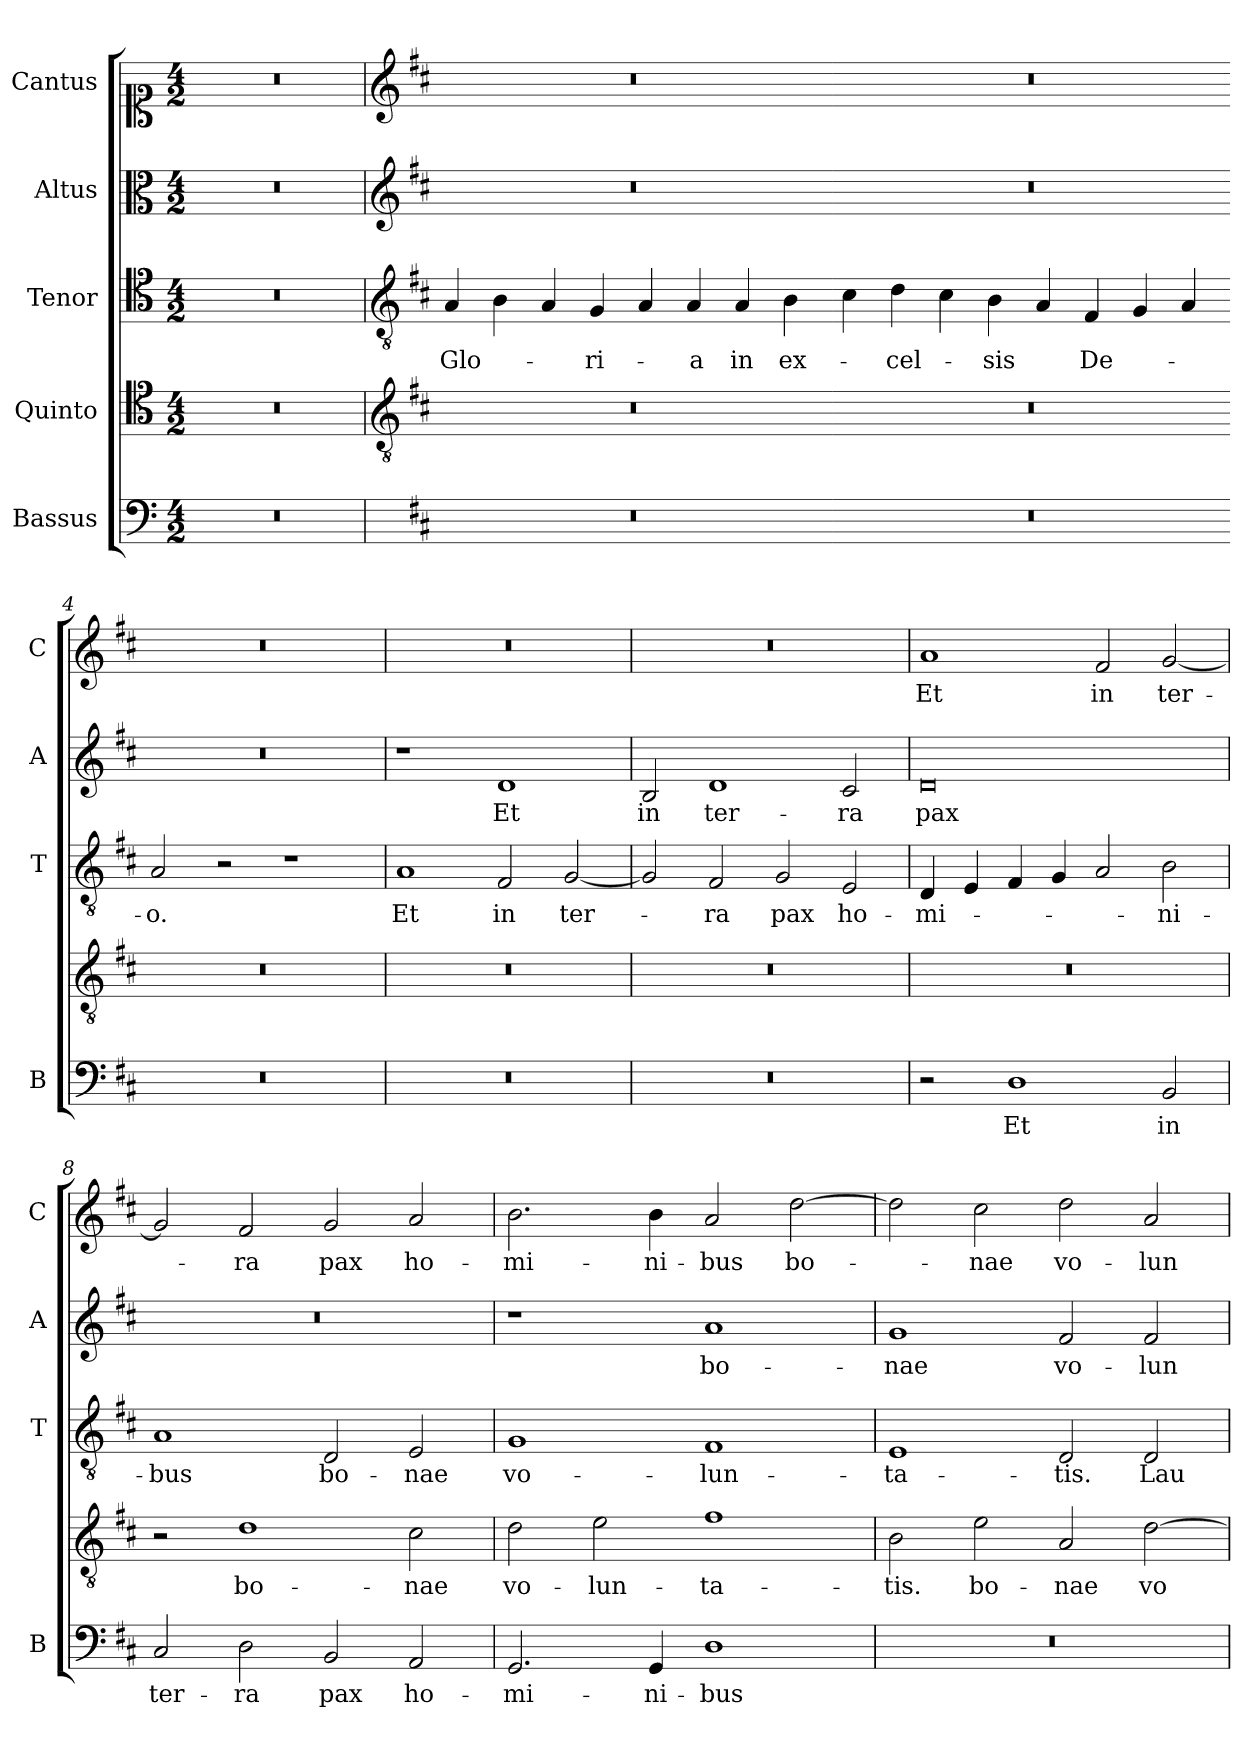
**kern	**text	**kern	**text	**kern	**text	**kern	**text	**kern	**text
*part5	*part5	*part4	*part4	*part3	*part3	*part2	*part2	*part1	*part1
*staff5	*staff5	*staff4	*staff4	*staff3	*staff3	*staff2	*staff2	*staff1	*staff1
*I"Bassus	*	*I"Quinto	*	*I"Tenor	*	*I"Altus	*	*I"Cantus	*
*I'B	*	*	*	*I'T	*	*I'A	*	*I'C	*
*clefF4	*	*clefC4	*	*clefC4	*	*clefC3	*	*clefC1	*
*k[]	*	*k[]	*	*k[]	*	*k[]	*	*k[]	*
*C:	*	*C:	*	*C:	*	*C:	*	*C:	*
*M4/2	*	*M4/2	*	*M4/2	*	*M4/2	*	*M4/2	*
=1	=1	=1	=1	=1	=1	=1	=1	=1	=1
0r	.	0r	.	0r	.	0r	.	0r	.
=2	=2	=2	=2	=2	=2	=2	=2	=2	=2
*	*	*clefGv2	*	*clefGv2	*	*clefG2	*	*clefG2	*
*k[f#c#]	*	*k[f#c#]	*	*k[f#c#]	*	*k[f#c#]	*	*k[f#c#]	*
*D:	*	*D:	*	*D:	*	*D:	*	*D:	*
!	!	!	!	!	!LO:LY:b	!	!	!	!
0r	.	0r	.	4A/	Glo-	0r	.	0r	.
.	.	.	.	4B\	.	.	.	.	.
.	.	.	.	4A/	.	.	.	.	.
!	!	!	!	!	!LO:LY:b	!	!	!	!
.	.	.	.	4G/	-ri-	.	.	.	.
.	.	.	.	4A/	.	.	.	.	.
!	!	!	!	!	!LO:LY:b	!	!	!	!
.	.	.	.	4A/	-a	.	.	.	.
!	!	!	!	!	!LO:LY:b	!	!	!	!
.	.	.	.	4A/	in	.	.	.	.
!	!	!	!	!	!LO:LY:b	!	!	!	!
.	.	.	.	4B\	ex-	.	.	.	.
=3-	=3-	=3-	=3-	=3-	=3-	=3-	=3-	=3-	=3-
0r	.	0r	.	4c#\	.	0r	.	0r	.
!	!	!	!	!	!LO:LY:b	!	!	!	!
.	.	.	.	4d\	-cel-	.	.	.	.
.	.	.	.	4c#\	.	.	.	.	.
!	!	!	!	!	!LO:LY:b	!	!	!	!
.	.	.	.	4B\	-sis	.	.	.	.
.	.	.	.	4A/	.	.	.	.	.
!	!	!	!	!	!LO:LY:b	!	!	!	!
.	.	.	.	4F#/	De-	.	.	.	.
.	.	.	.	4G/	.	.	.	.	.
.	.	.	.	4A/	.	.	.	.	.
=4-	=4-	=4-	=4-	=4-	=4-	=4-	=4-	=4-	=4-
!	!	!	!	!	!LO:LY:b	!	!	!	!
0r	.	0r	.	2A/	-o.	0r	.	0r	.
.	.	.	.	2r	.	.	.	.	.
.	.	.	.	1r	.	.	.	.	.
!!LO:LB:g=z
=5	=5	=5	=5	=5	=5	=5	=5	=5	=5
!	!	!	!	!	!LO:LY:b	!	!	!	!
0r	.	0r	.	1A	Et	1r	.	0r	.
!	!	!	!	!	!LO:LY:b	!	!LO:LY:b	!	!
.	.	.	.	2F#/	in	1d	Et	.	.
!	!	!	!	!	!LO:LY:b	!	!	!	!
.	.	.	.	[2G/	ter-	.	.	.	.
=6	=6	=6	=6	=6	=6	=6	=6	=6	=6
!	!	!	!	!	!	!	!LO:LY:b	!	!
0r	.	0r	.	2G/]	.	2B/	in	0r	.
!	!	!	!	!	!LO:LY:b	!	!LO:LY:b	!	!
.	.	.	.	2F#/	-ra	1d	ter-	.	.
!	!	!	!	!	!LO:LY:b	!	!	!	!
.	.	.	.	2G/	pax	.	.	.	.
!	!	!	!	!	!LO:LY:b	!	!LO:LY:b	!	!
.	.	.	.	2E/	ho-	2c#/	-ra	.	.
=7	=7	=7	=7	=7	=7	=7	=7	=7	=7
!	!	!	!	!	!LO:LY:b	!	!LO:LY:b	!	!LO:LY:b
2r	.	0r	.	4D/	-mi-	0d	pax	1a	Et
.	.	.	.	4E/	.	.	.	.	.
!	!LO:LY:b	!	!	!	!	!	!	!	!
1D	Et	.	.	4F#/	.	.	.	.	.
.	.	.	.	4G/	.	.	.	.	.
!	!	!	!	!	!	!	!	!	!LO:LY:b
.	.	.	.	2A/	.	.	.	2f#/	in
!	!LO:LY:b	!	!	!	!LO:LY:b	!	!	!	!LO:LY:b
2BB/	in	.	.	2B\	-ni-	.	.	[2g/	ter-
=8	=8	=8	=8	=8	=8	=8	=8	=8	=8
!	!LO:LY:b	!	!	!	!LO:LY:b	!	!	!	!
2C#/	ter-	2r	.	1A	-bus	0r	.	2g/]	.
!	!LO:LY:b	!	!LO:LY:b	!	!	!	!	!	!LO:LY:b
2D\	-ra	1d	bo-	.	.	.	.	2f#/	-ra
!	!LO:LY:b	!	!	!	!LO:LY:b	!	!	!	!LO:LY:b
2BB/	pax	.	.	2D/	bo-	.	.	2g/	pax
!	!LO:LY:b	!	!LO:LY:b	!	!LO:LY:b	!	!	!	!LO:LY:b
2AA/	ho-	2c#\	-nae	2E/	-nae	.	.	2a/	ho-
=9	=9	=9	=9	=9	=9	=9	=9	=9	=9
!	!LO:LY:b	!	!LO:LY:b	!	!LO:LY:b	!	!	!	!LO:LY:b
2.GG/	-mi-	2d\	vo-	1G	vo-	1r	.	2.b\	-mi-
!	!	!	!LO:LY:b	!	!	!	!	!	!
.	.	2e\	-lun-	.	.	.	.	.	.
!	!LO:LY:b	!	!	!	!	!	!	!	!LO:LY:b
4GG/	-ni-	.	.	.	.	.	.	4b\	-ni-
!	!LO:LY:b	!	!LO:LY:b	!	!LO:LY:b	!	!LO:LY:b	!	!LO:LY:b
1D	-bus	1f#	-ta-	1F#	-lun-	1a	bo-	2a/	-bus
!	!	!	!	!	!	!	!	!	!LO:LY:b
.	.	.	.	.	.	.	.	[2dd\	bo-
!!LO:PB:g=z
=10	=10	=10	=10	=10	=10	=10	=10	=10	=10
!	!	!	!LO:LY:b	!	!LO:LY:b	!	!LO:LY:b	!	!
0r	.	2B\	-tis.	1E	-ta-	1g	-nae	2dd\]	.
!	!	!	!LO:LY:b	!	!	!	!	!	!LO:LY:b
.	.	2e\	bo-	.	.	.	.	2cc#\	-nae
!	!	!	!LO:LY:b	!	!LO:LY:b	!	!LO:LY:b	!	!LO:LY:b
.	.	2A/	-nae	2D/	-tis.	2f#/	vo-	2dd\	vo-
!	!	!	!LO:LY:b	!	!LO:LY:b	!	!LO:LY:b	!	!LO:LY:b
.	.	[2d\	vo-	2D/	Lau-	2f#/	-lun-	2a/	-lun-
=	=	=	=	=	=	=	=	=	=
*-	*-	*-	*-	*-	*-	*-	*-	*-	*-
